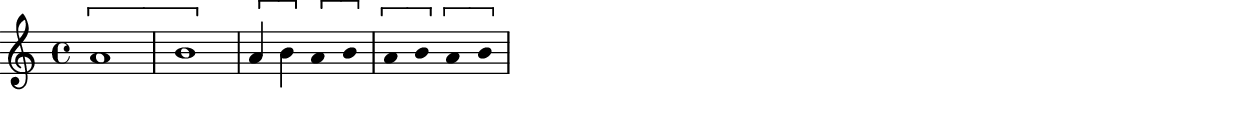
%% Generated by lilypond-book
%% Options: [exampleindent=10.16\mm,indent=0\mm,line-width=160\mm,paper-height=845.047\pt,paper-width=597.508\pt,papersize='(cons (* 597.508 pt) (* 845.047 pt))]
\include "lilypond-book-preamble.ly"


% ****************************************************************
% Start cut-&-pastable-section
% ****************************************************************

#(ly:set-option 'eps-box-padding 3.000000)



\paper {
  #(set-paper-size '(cons (* 597.508 pt) (* 845.047 pt)))
  indent = 0\mm
  line-width = 160\mm
  % offset the left padding, also add 1mm as lilypond creates cropped
  % images with a little space on the right
  line-width = #(- line-width (* mm  3.000000) (* mm 1))
}

\layout {
  
}




% ****************************************************************
% ly snippet:
% ****************************************************************
\sourcefilename "/lilypond-2.25.16/input/regression/ligature-bracket-X-positions.ly"
\sourcefileline 0
\version "2.21.0"

\header {
  texidoc = "Ligature brackets should align to visible or transparent
stems only. For stemless notes they should span the whole note width."
}

\relative {
  \[ a'1 b \]
  \[ a4 b \]
  \hide Stem
  \[ a b \]
  \omit Stem % stencil = ##f
  \[ a4 b \]
  \override Stem.stencil = #'()
  \[ a b \]
}


% ****************************************************************
% end ly snippet
% ****************************************************************
